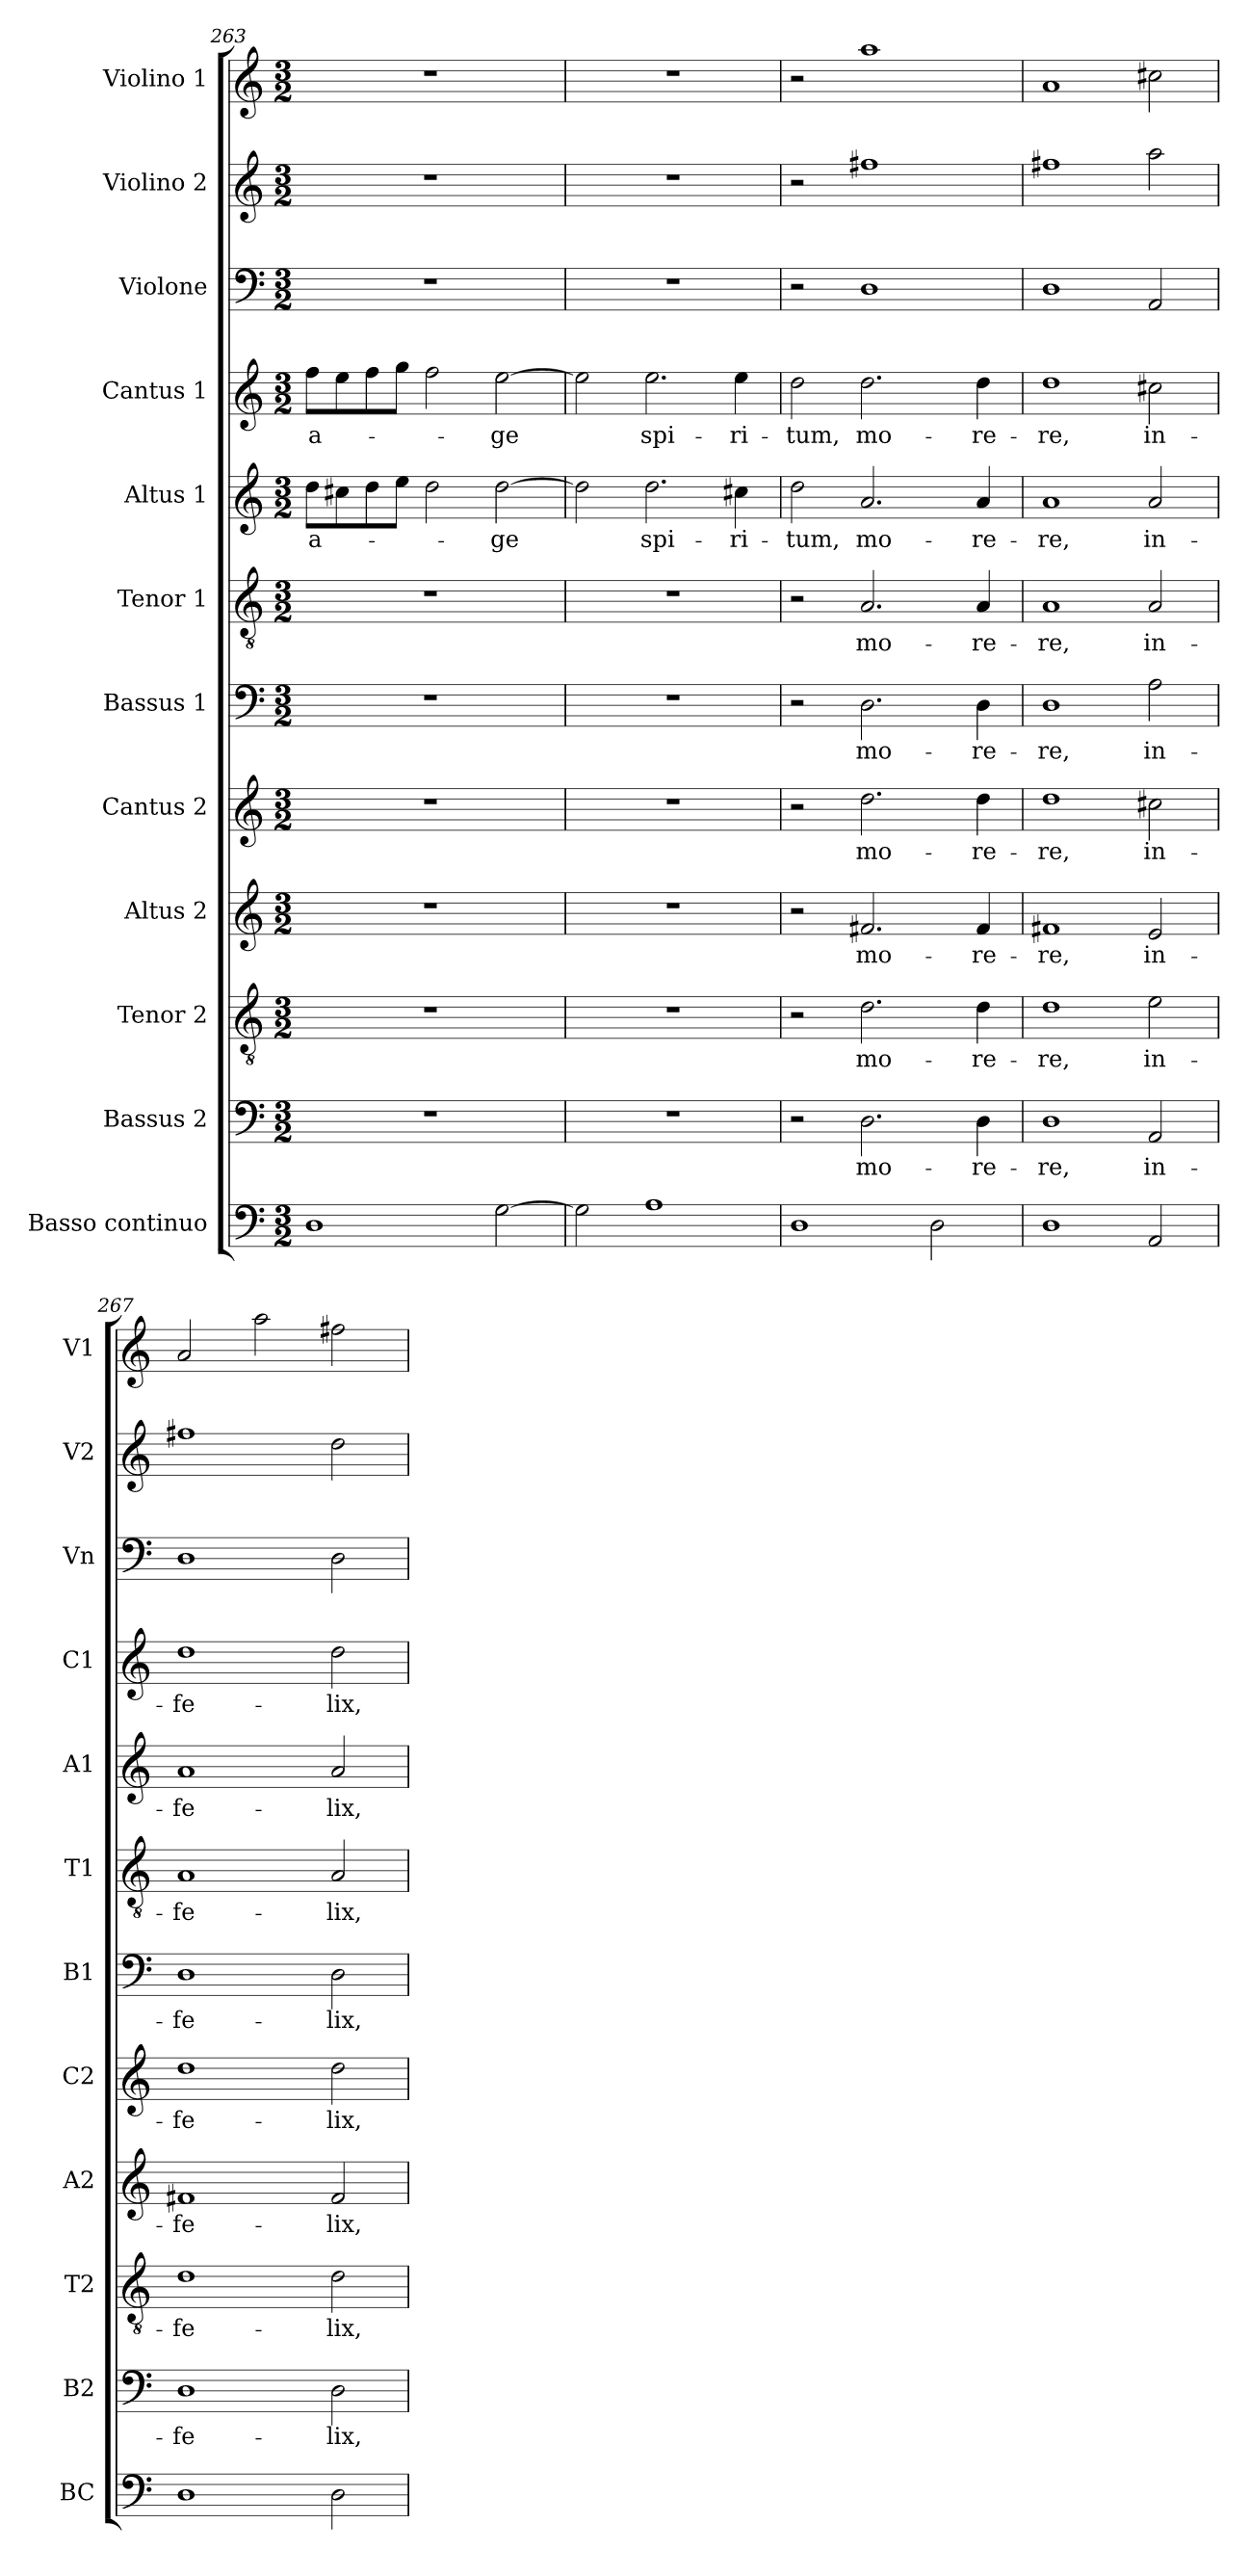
**kern	**kern	**text	**kern	**text	**kern	**text	**kern	**text	**kern	**text	**kern	**text	**kern	**text	**kern	**text	**kern	**kern	**kern
*part12	*part11	*part11	*part10	*part10	*part9	*part9	*part8	*part8	*part7	*part7	*part6	*part6	*part5	*part5	*part4	*part4	*part3	*part2	*part1
*staff12	*staff11	*staff11	*staff10	*staff10	*staff9	*staff9	*staff8	*staff8	*staff7	*staff7	*staff6	*staff6	*staff5	*staff5	*staff4	*staff4	*staff3	*staff2	*staff1
*I"Basso continuo	*I"Bassus 2	*	*I"Tenor 2	*	*I"Altus 2	*	*I"Cantus 2	*	*I"Bassus 1	*	*I"Tenor 1	*	*I"Altus 1	*	*I"Cantus 1	*	*I"Violone	*I"Violino 2	*I"Violino 1
*I'BC	*I'B2	*	*I'T2	*	*I'A2	*	*I'C2	*	*I'B1	*	*I'T1	*	*I'A1	*	*I'C1	*	*I'Vn	*I'V2	*I'V1
*clefF4	*clefF4	*	*clefGv2	*	*clefG2	*	*clefG2	*	*clefF4	*	*clefGv2	*	*clefG2	*	*clefG2	*	*clefF4	*clefG2	*clefG2
*ITrd7c12	*	*	*	*	*	*	*	*	*	*	*	*	*	*	*	*	*ITrd7c12	*	*
*k[]	*k[]	*	*k[]	*	*k[]	*	*k[]	*	*k[]	*	*k[]	*	*k[]	*	*k[]	*	*k[]	*k[]	*k[]
*C:	*C:	*	*C:	*	*C:	*	*C:	*	*C:	*	*C:	*	*C:	*	*C:	*	*C:	*C:	*C:
*M3/2	*M3/2	*	*M3/2	*	*M3/2	*	*M3/2	*	*M3/2	*	*M3/2	*	*M3/2	*	*M3/2	*	*M3/2	*M3/2	*M3/2
=263	=263	=263	=263	=263	=263	=263	=263	=263	=263	=263	=263	=263	=263	=263	=263	=263	=263	=263	=263
!	!	!	!	!	!	!	!	!	!	!	!	!	!	!LO:LY:b	!	!LO:LY:b	!	!	!
1DD	1.r	.	1.r	.	1.r	.	1.r	.	1.r	.	1.r	.	8dd\L	a-	8ff\L	a-	1.r	1.r	1.r
.	.	.	.	.	.	.	.	.	.	.	.	.	8cc#X\	.	8ee\	.	.	.	.
.	.	.	.	.	.	.	.	.	.	.	.	.	8dd\	.	8ff\	.	.	.	.
.	.	.	.	.	.	.	.	.	.	.	.	.	8ee\J	.	8gg\J	.	.	.	.
.	.	.	.	.	.	.	.	.	.	.	.	.	2dd\	.	2ff\	.	.	.	.
!	!	!	!	!	!	!	!	!	!	!	!	!	!	!LO:LY:b	!	!LO:LY:b	!	!	!
[2GG\	.	.	.	.	.	.	.	.	.	.	.	.	[2dd\	-ge	[2ee\	-ge	.	.	.
=264	=264	=264	=264	=264	=264	=264	=264	=264	=264	=264	=264	=264	=264	=264	=264	=264	=264	=264	=264
2GG\]	1.r	.	1.r	.	1.r	.	1.r	.	1.r	.	1.r	.	2dd\]	.	2ee\]	.	1.r	1.r	1.r
!	!	!	!	!	!	!	!	!	!	!	!	!	!	!LO:LY:b	!	!LO:LY:b	!	!	!
1AA	.	.	.	.	.	.	.	.	.	.	.	.	2.dd\	spi-	2.ee\	spi-	.	.	.
!	!	!	!	!	!	!	!	!	!	!	!	!	!	!LO:LY:b	!	!LO:LY:b	!	!	!
.	.	.	.	.	.	.	.	.	.	.	.	.	4cc#X\	-ri-	4ee\	-ri-	.	.	.
!!LO:LB:g=z
=265	=265	=265	=265	=265	=265	=265	=265	=265	=265	=265	=265	=265	=265	=265	=265	=265	=265	=265	=265
!	!	!	!	!	!	!	!	!	!	!	!	!	!	!LO:LY:b	!	!LO:LY:b	!	!	!
1DD	2r	.	2r	.	2r	.	2r	.	2r	.	2r	.	2dd\	-tum,	2dd\	-tum,	2r	2r	2r
!	!	!LO:LY:b	!	!LO:LY:b	!	!LO:LY:b	!	!LO:LY:b	!	!LO:LY:b	!	!LO:LY:b	!	!LO:LY:b	!	!LO:LY:b	!	!	!
.	2.D\	mo-	2.d\	mo-	2.f#X/	mo-	2.dd\	mo-	2.D\	mo-	2.A/	mo-	2.a/	mo-	2.dd\	mo-	1DD	1ff#X	1aa
2DD\	.	.	.	.	.	.	.	.	.	.	.	.	.	.	.	.	.	.	.
!	!	!LO:LY:b	!	!LO:LY:b	!	!LO:LY:b	!	!LO:LY:b	!	!LO:LY:b	!	!LO:LY:b	!	!LO:LY:b	!	!LO:LY:b	!	!	!
.	4D\	-re-	4d\	-re-	4f#/	-re-	4dd\	-re-	4D\	-re-	4A/	-re-	4a/	-re-	4dd\	-re-	.	.	.
=266	=266	=266	=266	=266	=266	=266	=266	=266	=266	=266	=266	=266	=266	=266	=266	=266	=266	=266	=266
!	!	!LO:LY:b	!	!LO:LY:b	!	!LO:LY:b	!	!LO:LY:b	!	!LO:LY:b	!	!LO:LY:b	!	!LO:LY:b	!	!LO:LY:b	!	!	!
1DD	1D	-re,	1d	-re,	1f#X	-re,	1dd	-re,	1D	-re,	1A	-re,	1a	-re,	1dd	-re,	1DD	1ff#X	1a
!	!	!LO:LY:b	!	!LO:LY:b	!	!LO:LY:b	!	!LO:LY:b	!	!LO:LY:b	!	!LO:LY:b	!	!LO:LY:b	!	!LO:LY:b	!	!	!
2AAA/	2AA/	in-	2e\	in-	2e/	in-	2cc#X\	in-	2A\	in-	2A/	in-	2a/	in-	2cc#X\	in-	2AAA/	2aa\	2cc#X\
=267	=267	=267	=267	=267	=267	=267	=267	=267	=267	=267	=267	=267	=267	=267	=267	=267	=267	=267	=267
!	!	!LO:LY:b	!	!LO:LY:b	!	!LO:LY:b	!	!LO:LY:b	!	!LO:LY:b	!	!LO:LY:b	!	!LO:LY:b	!	!LO:LY:b	!	!	!
1DD	1D	-fe-	1d	-fe-	1f#X	-fe-	1dd	-fe-	1D	-fe-	1A	-fe-	1a	-fe-	1dd	-fe-	1DD	1ff#X	2a/
.	.	.	.	.	.	.	.	.	.	.	.	.	.	.	.	.	.	.	2aa\
!	!	!LO:LY:b	!	!LO:LY:b	!	!LO:LY:b	!	!LO:LY:b	!	!LO:LY:b	!	!LO:LY:b	!	!LO:LY:b	!	!LO:LY:b	!	!	!
2DD\	2D\	-lix,	2d\	-lix,	2f#/	-lix,	2dd\	-lix,	2D\	-lix,	2A/	-lix,	2a/	-lix,	2dd\	-lix,	2DD\	2dd\	2ff#X\
=	=	=	=	=	=	=	=	=	=	=	=	=	=	=	=	=	=	=	=
*-	*-	*-	*-	*-	*-	*-	*-	*-	*-	*-	*-	*-	*-	*-	*-	*-	*-	*-	*-
